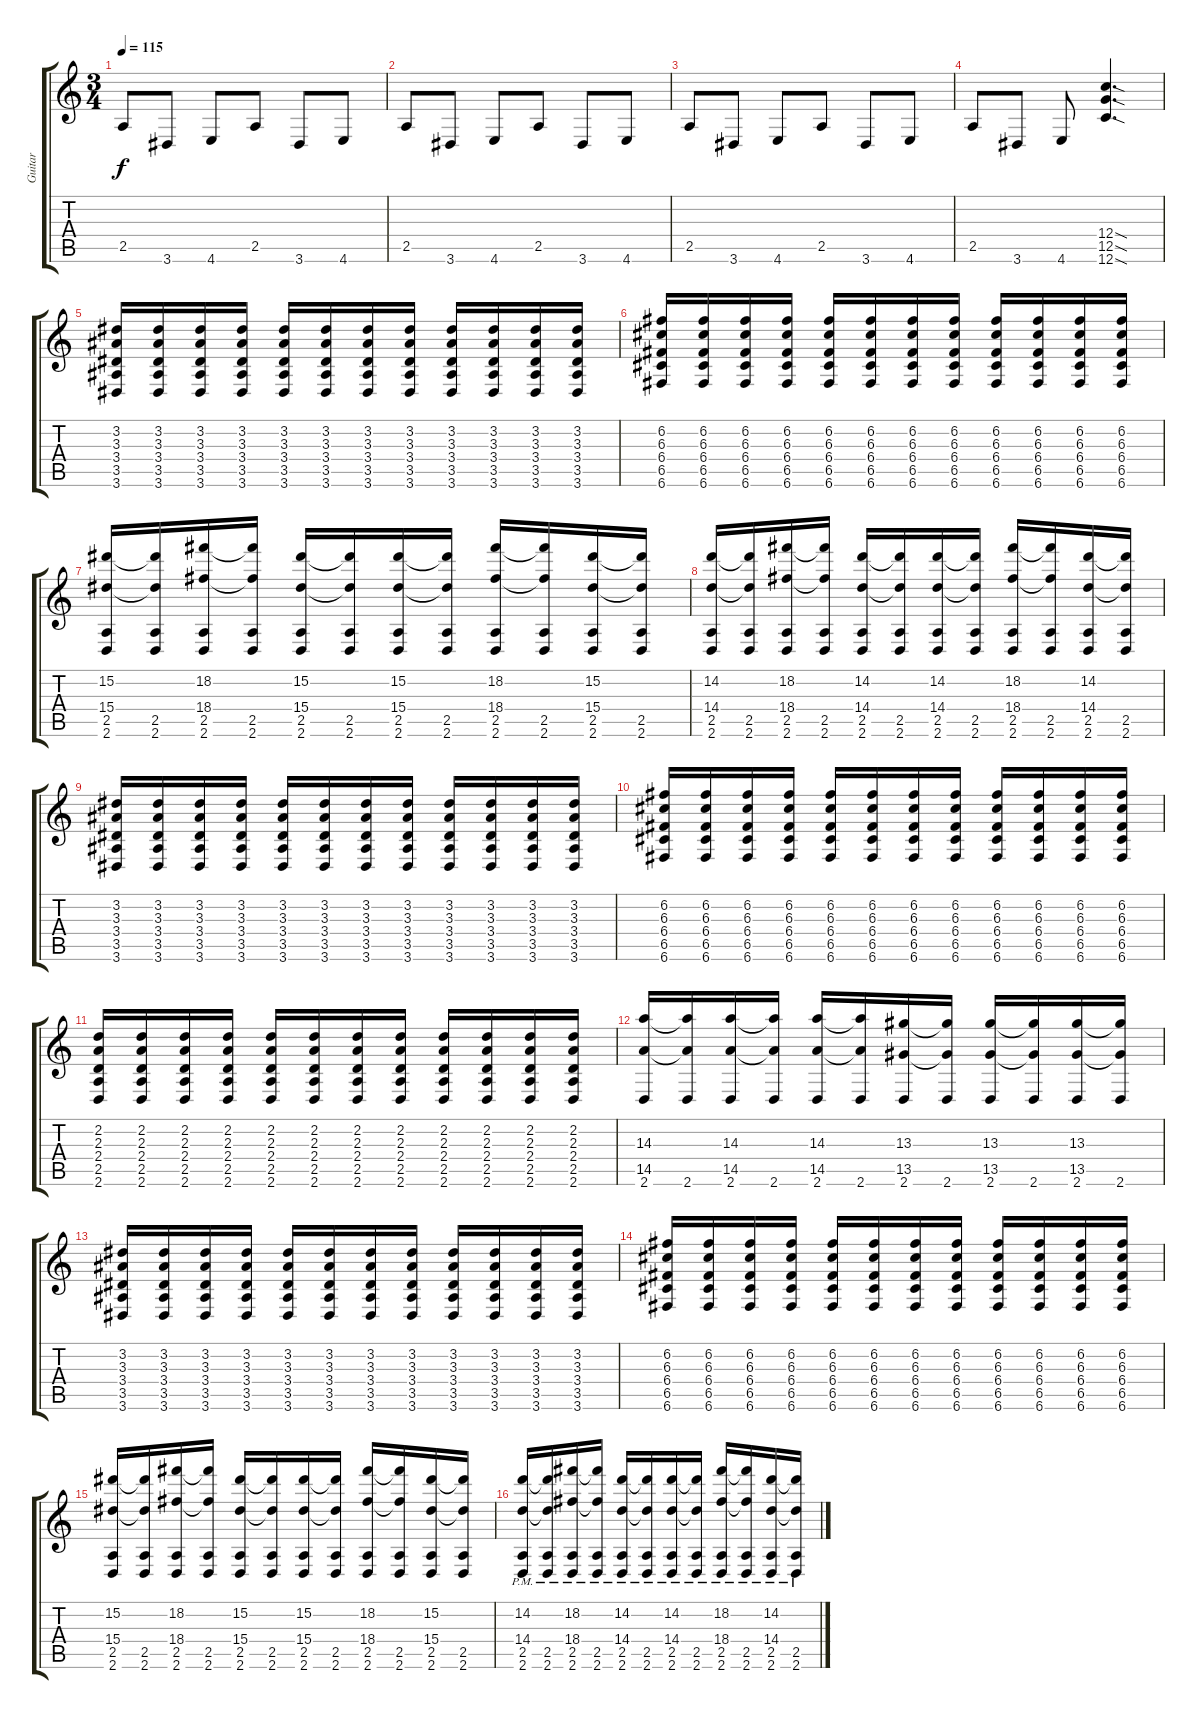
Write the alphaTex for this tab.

\track ("Guitar" "Guitar") {instrument overdrivenguitar}
\staff {score tabs}
\tuning (E4 C4 G3 C3 G2 C2) {hide}
\ts (3 4)
\tempo 115
\clef g2
\ks c
2.5.8{dy f} 3.6.8 4.6.8 2.5.8 3.6.8 4.6.8 |
2.5.8 3.6.8 4.6.8 2.5.8 3.6.8 4.6.8 |
2.5.8 3.6.8 4.6.8 2.5.8 3.6.8 4.6.8 |
2.5.8 3.6.8 4.6.8 (12.4{sod} 12.5{sod} 12.6{sod}).4{d} |
(3.2 3.3 3.4 3.5 3.6).16 (3.2 3.3 3.4 3.5 3.6).16 (3.2 3.3 3.4 3.5 3.6).16 (3.2 3.3 3.4 3.5 3.6).16 (3.2 3.3 3.4 3.5 3.6).16 (3.2 3.3 3.4 3.5 3.6).16 (3.2 3.3 3.4 3.5 3.6).16 (3.2 3.3 3.4 3.5 3.6).16 (3.2 3.3 3.4 3.5 3.6).16 (3.2 3.3 3.4 3.5 3.6).16 (3.2 3.3 3.4 3.5 3.6).16 (3.2 3.3 3.4 3.5 3.6).16 |
(6.2 6.3 6.4 6.5 6.6).16 (6.2 6.3 6.4 6.5 6.6).16 (6.2 6.3 6.4 6.5 6.6).16 (6.2 6.3 6.4 6.5 6.6).16 (6.2 6.3 6.4 6.5 6.6).16 (6.2 6.3 6.4 6.5 6.6).16 (6.2 6.3 6.4 6.5 6.6).16 (6.2 6.3 6.4 6.5 6.6).16 (6.2 6.3 6.4 6.5 6.6).16 (6.2 6.3 6.4 6.5 6.6).16 (6.2 6.3 6.4 6.5 6.6).16 (6.2 6.3 6.4 6.5 6.6).16 |
(15.2 15.4 2.5 2.6).16 (15.2{t} 15.4{t} 2.5 2.6).16 (18.2 18.4 2.5 2.6).16 (18.2{t} 18.4{t} 2.5 2.6).16 (15.2 15.4 2.5 2.6).16 (15.2{t} 15.4{t} 2.5 2.6).16 (15.2 15.4 2.5 2.6).16 (15.2{t} 15.4{t} 2.5 2.6).16 (18.2 18.4 2.5 2.6).16 (18.2{t} 18.4{t} 2.5 2.6).16 (15.2 15.4 2.5 2.6).16 (15.2{t} 15.4{t} 2.5 2.6).16 |
(14.2 14.4 2.5 2.6).16 (14.2{t} 14.4{t} 2.5 2.6).16 (18.2 18.4 2.5 2.6).16 (18.2{t} 18.4{t} 2.5 2.6).16 (14.2 14.4 2.5 2.6).16 (14.2{t} 14.4{t} 2.5 2.6).16 (14.2 14.4 2.5 2.6).16 (14.2{t} 14.4{t} 2.5 2.6).16 (18.2 18.4 2.5 2.6).16 (18.2{t} 18.4{t} 2.5 2.6).16 (14.2 14.4 2.5 2.6).16 (14.2{t} 14.4{t} 2.5 2.6).16 |
(3.2 3.3 3.4 3.5 3.6).16 (3.2 3.3 3.4 3.5 3.6).16 (3.2 3.3 3.4 3.5 3.6).16 (3.2 3.3 3.4 3.5 3.6).16 (3.2 3.3 3.4 3.5 3.6).16 (3.2 3.3 3.4 3.5 3.6).16 (3.2 3.3 3.4 3.5 3.6).16 (3.2 3.3 3.4 3.5 3.6).16 (3.2 3.3 3.4 3.5 3.6).16 (3.2 3.3 3.4 3.5 3.6).16 (3.2 3.3 3.4 3.5 3.6).16 (3.2 3.3 3.4 3.5 3.6).16 |
(6.2 6.3 6.4 6.5 6.6).16 (6.2 6.3 6.4 6.5 6.6).16 (6.2 6.3 6.4 6.5 6.6).16 (6.2 6.3 6.4 6.5 6.6).16 (6.2 6.3 6.4 6.5 6.6).16 (6.2 6.3 6.4 6.5 6.6).16 (6.2 6.3 6.4 6.5 6.6).16 (6.2 6.3 6.4 6.5 6.6).16 (6.2 6.3 6.4 6.5 6.6).16 (6.2 6.3 6.4 6.5 6.6).16 (6.2 6.3 6.4 6.5 6.6).16 (6.2 6.3 6.4 6.5 6.6).16 |
(2.2 2.3 2.4 2.5 2.6).16 (2.2 2.3 2.4 2.5 2.6).16 (2.2 2.3 2.4 2.5 2.6).16 (2.2 2.3 2.4 2.5 2.6).16 (2.2 2.3 2.4 2.5 2.6).16 (2.2 2.3 2.4 2.5 2.6).16 (2.2 2.3 2.4 2.5 2.6).16 (2.2 2.3 2.4 2.5 2.6).16 (2.2 2.3 2.4 2.5 2.6).16 (2.2 2.3 2.4 2.5 2.6).16 (2.2 2.3 2.4 2.5 2.6).16 (2.2 2.3 2.4 2.5 2.6).16 |
(14.3 14.5 2.6).16 (14.3{t} 14.5{t} 2.6).16 (14.3 14.5 2.6).16 (14.3{t} 14.5{t} 2.6).16 (14.3 14.5 2.6).16 (14.3{t} 14.5{t} 2.6).16 (13.3 13.5 2.6).16 (13.3{t} 13.5{t} 2.6).16 (13.3 13.5 2.6).16 (13.3{t} 13.5{t} 2.6).16 (13.3 13.5 2.6).16 (13.3{t} 13.5{t} 2.6).16 |
(3.2 3.3 3.4 3.5 3.6).16 (3.2 3.3 3.4 3.5 3.6).16 (3.2 3.3 3.4 3.5 3.6).16 (3.2 3.3 3.4 3.5 3.6).16 (3.2 3.3 3.4 3.5 3.6).16 (3.2 3.3 3.4 3.5 3.6).16 (3.2 3.3 3.4 3.5 3.6).16 (3.2 3.3 3.4 3.5 3.6).16 (3.2 3.3 3.4 3.5 3.6).16 (3.2 3.3 3.4 3.5 3.6).16 (3.2 3.3 3.4 3.5 3.6).16 (3.2 3.3 3.4 3.5 3.6).16 |
(6.2 6.3 6.4 6.5 6.6).16 (6.2 6.3 6.4 6.5 6.6).16 (6.2 6.3 6.4 6.5 6.6).16 (6.2 6.3 6.4 6.5 6.6).16 (6.2 6.3 6.4 6.5 6.6).16 (6.2 6.3 6.4 6.5 6.6).16 (6.2 6.3 6.4 6.5 6.6).16 (6.2 6.3 6.4 6.5 6.6).16 (6.2 6.3 6.4 6.5 6.6).16 (6.2 6.3 6.4 6.5 6.6).16 (6.2 6.3 6.4 6.5 6.6).16 (6.2 6.3 6.4 6.5 6.6).16 |
(15.2 15.4 2.5 2.6).16 (15.2{t} 15.4{t} 2.5 2.6).16 (18.2 18.4 2.5 2.6).16 (18.2{t} 18.4{t} 2.5 2.6).16 (15.2 15.4 2.5 2.6).16 (15.2{t} 15.4{t} 2.5 2.6).16 (15.2 15.4 2.5 2.6).16 (15.2{t} 15.4{t} 2.5 2.6).16 (18.2 18.4 2.5 2.6).16 (18.2{t} 18.4{t} 2.5 2.6).16 (15.2 15.4 2.5 2.6).16 (15.2{t} 15.4{t} 2.5 2.6).16 |
(14.2 14.4 2.5{pm} 2.6{pm}).16 (14.2{t} 14.4{t} 2.5{pm} 2.6{pm}).16 (18.2 18.4 2.5{pm} 2.6{pm}).16 (18.2{t} 18.4{t} 2.5{pm} 2.6{pm}).16 (14.2 14.4 2.5{pm} 2.6{pm}).16 (14.2{t} 14.4{t} 2.5{pm} 2.6{pm}).16 (14.2 14.4 2.5{pm} 2.6{pm}).16 (14.2{t} 14.4{t} 2.5{pm} 2.6{pm}).16 (18.2 18.4 2.5{pm} 2.6{pm}).16 (18.2{t} 18.4{t} 2.5{pm} 2.6{pm}).16 (14.2 14.4 2.5{pm} 2.6{pm}).16 (14.2{t} 14.4{t} 2.5{pm} 2.6{pm}).16
